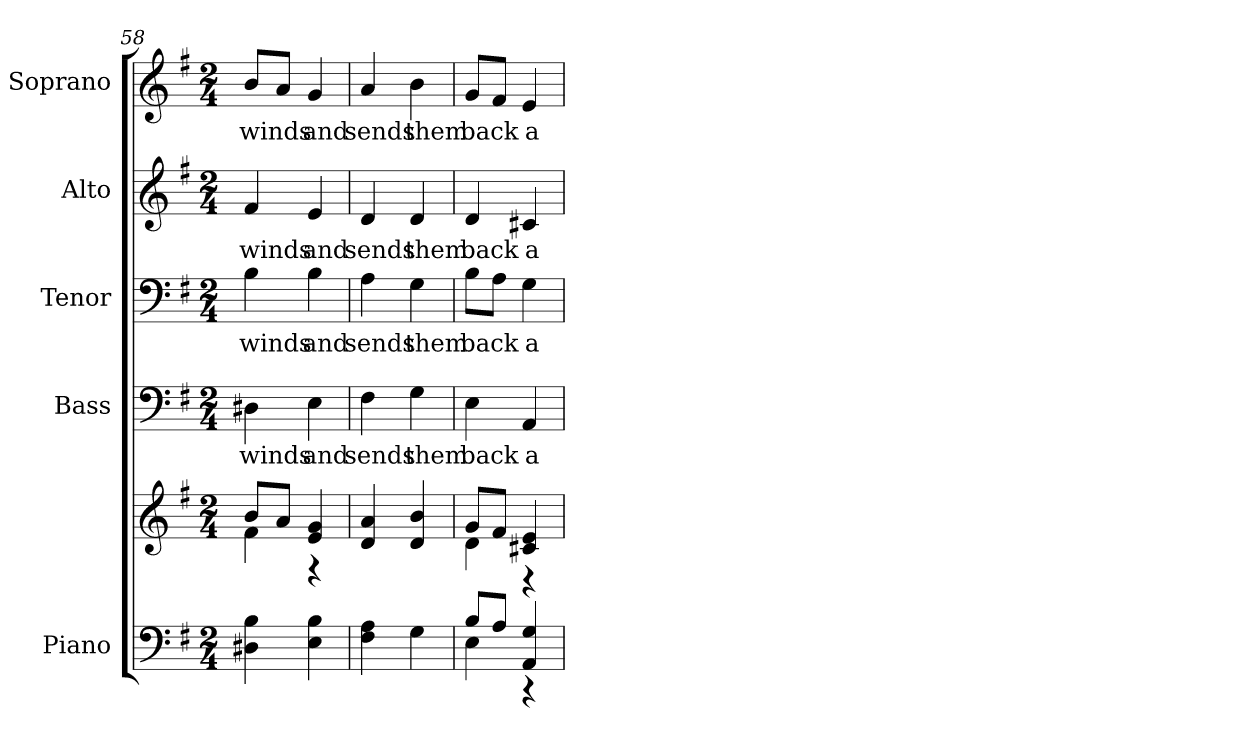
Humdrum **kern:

**kern	**kern	**kern	**text	**kern	**text	**kern	**text	**kern	**text
*part5	*part5	*part4	*part4	*part3	*part3	*part2	*part2	*part1	*part1
*staff6	*staff5	*staff4	*staff4	*staff3	*staff3	*staff2	*staff2	*staff1	*staff1
*I"Piano	*	*I"Bass	*	*I"Tenor	*	*I"Alto	*	*I"Soprano	*
*I'Pno.	*	*I'B.	*	*I'T.	*	*I'A.	*	*I'S.	*
*clefF4	*clefG2	*clefF4	*	*clefF4	*	*clefG2	*	*clefG2	*
*k[f#]	*k[f#]	*k[f#]	*	*k[f#]	*	*k[f#]	*	*k[f#]	*
*G:	*G:	*G:	*	*G:	*	*G:	*	*G:	*
*M2/4	*M2/4	*M2/4	*	*M2/4	*	*M2/4	*	*M2/4	*
=58	=58	=58	=58	=58	=58	=58	=58	=58	=58
*	*^	*	*	*	*	*	*	*	*
!	!	!	!	!LO:LY:b:color=#000000	!	!	!	!	!	!
!	!	!	!	!	!	!LO:LY:b:color=#000000	!	!	!	!
!	!	!	!	!	!	!	!	!LO:LY:b:color=#000000	!	!
!	!	!	!	!	!	!	!	!	!	!LO:LY:b:color=#000000
4D#Xi\ 4Bi	8bi/L	4f#i\	4D#Xi\	winds	4Bi\	winds	4f#i/	winds	8bi/L	winds
.	8ai/J	.	.	.	.	.	.	.	8ai/J	.
!	!	!	!	!LO:LY:b:color=#000000	!	!	!	!	!	!
!	!	!	!	!	!	!LO:LY:b:color=#000000	!	!	!	!
!	!	!	!	!	!	!	!	!LO:LY:b:color=#000000	!	!
!	!	!	!	!	!	!	!	!	!	!LO:LY:b:color=#000000
4Ei\ 4Bi	4ei/ 4gi	4r	4Ei\	and	4Bi\	and	4ei/	and	4gi/	and
*	*v	*v	*	*	*	*	*	*	*	*
=59	=59	=59	=59	=59	=59	=59	=59	=59	=59
*	*^	*	*	*	*	*	*	*	*
!	!	!	!	!LO:LY:b:color=#000000	!	!	!	!	!	!
*	*v	*v	*	*	*	*	*	*	*	*
*	*^	*	*	*	*	*	*	*	*
!	!	!	!	!	!	!LO:LY:b:color=#000000	!	!	!	!
*	*v	*v	*	*	*	*	*	*	*	*
*	*^	*	*	*	*	*	*	*	*
!	!	!	!	!	!	!	!	!LO:LY:b:color=#000000	!	!
*	*v	*v	*	*	*	*	*	*	*	*
*	*^	*	*	*	*	*	*	*	*
!	!	!	!	!	!	!	!	!	!	!LO:LY:b:color=#000000
*	*v	*v	*	*	*	*	*	*	*	*
4F#i\ 4Ai	4di/ 4ai	4F#i\	sends	4Ai\	sends	4di/	sends	4ai/	sends
!	!	!	!LO:LY:b:color=#000000	!	!	!	!	!	!
!	!	!	!	!	!LO:LY:b:color=#000000	!	!	!	!
!	!	!	!	!	!	!	!LO:LY:b:color=#000000	!	!
!	!	!	!	!	!	!	!	!	!LO:LY:b:color=#000000
4Gi\	4di/ 4bi	4Gi\	them	4Gi\	them	4di/	them	4bi\	them
!!LO:PB:g=z
=60	=60	=60	=60	=60	=60	=60	=60	=60	=60
*^	*^	*	*	*	*	*	*	*	*
!	!	!	!	!	!LO:LY:b:color=#000000	!	!	!	!	!	!
!	!	!	!	!	!	!	!LO:LY:b:color=#000000	!	!	!	!
!	!	!	!	!	!	!	!	!	!LO:LY:b:color=#000000	!	!
!	!	!	!	!	!	!	!	!	!	!	!LO:LY:b:color=#000000
8Bi/L	4Ei\	8gi/L	4di\	4Ei\	back	8Bi\L	back	4di/	back	8gi/L	back
8Ai/J	.	8f#i/J	.	.	.	8Ai\J	.	.	.	8f#i/J	.
!	!	!	!	!	!LO:LY:b:color=#000000	!	!	!	!	!	!
!	!	!	!	!	!	!	!LO:LY:b:color=#000000	!	!	!	!
!	!	!	!	!	!	!	!	!	!LO:LY:b:color=#000000	!	!
!	!	!	!	!	!	!	!	!	!	!	!LO:LY:b:color=#000000
4AAi/ 4Gi	4r	4c#Xi/ 4ei	4r	4AAi/	a-	4Gi\	a-	4c#Xi/	a-	4ei/	a-
*v	*v	*	*	*	*	*	*	*	*	*	*
*	*v	*v	*	*	*	*	*	*	*	*
=	=	=	=	=	=	=	=	=	=
*-	*-	*-	*-	*-	*-	*-	*-	*-	*-
